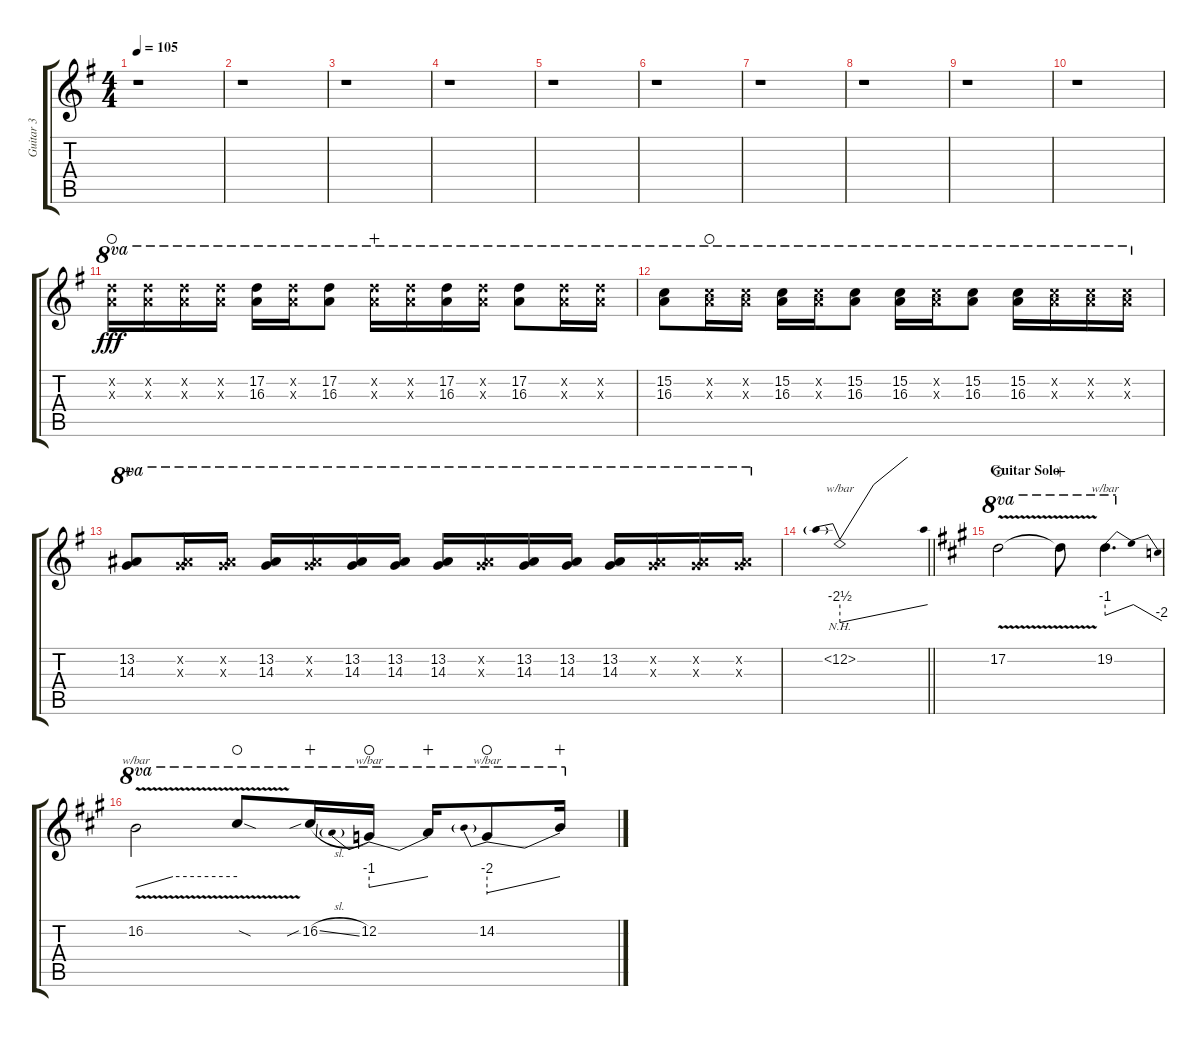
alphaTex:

\track ("Guitar 3" "Guitar 3") {instrument distortionguitar}
\staff {score tabs}
\tuning (D4 A3 F3 C3 G2 D2) {hide}
\ts (4 4)
\tempo 105
\clef g2
\ks eminor
r.1{dy fff} |
r.1 |
r.1 |
r.1 |
r.1 |
r.1 |
r.1 |
r.1 |
r.1 |
r.1 |
(17.2{x} 16.3{x}).16{ot 8va waho} (17.2{x} 16.3{x}).16{ot 8va} (17.2{x} 16.3{x}).16{ot 8va} (17.2{x} 16.3{x}).16{ot 8va} (17.2 16.3).16{ot 8va} (17.2{x} 16.3{x}).16{ot 8va} (17.2 16.3).8{ot 8va} (17.2{x} 16.3{x}).16{ot 8va wahc} (17.2{x} 16.3{x}).16{ot 8va} (17.2 16.3).16{ot 8va} (17.2{x} 16.3{x}).16{ot 8va} (17.2 16.3).8{ot 8va} (17.2{x} 16.3{x}).16{ot 8va} (17.2{x} 16.3{x}).16{ot 8va} |
(15.2 16.3).8{ot 8va} (15.2{x} 16.3{x}).16{ot 8va waho} (15.2{x} 16.3{x}).16{ot 8va} (15.2 16.3).16{ot 8va} (15.2{x} 16.3{x}).16{ot 8va} (15.2 16.3).8{ot 8va} (15.2 16.3).16{ot 8va} (15.2{x} 16.3{x}).16{ot 8va} (15.2 16.3).8{ot 8va} (15.2 16.3).16{ot 8va} (15.2{x} 16.3{x}).16{ot 8va} (15.2{x} 16.3{x}).16{ot 8va} (15.2{x} 16.3{x}).16{ot 8va} |
(13.2 14.3).8{ot 8va wahc} (13.2{x} 14.3{x}).16{ot 8va} (13.2{x} 14.3{x}).16{ot 8va} (13.2 14.3).16{ot 8va} (13.2{x} 14.3{x}).16{ot 8va} (13.2 14.3).16{ot 8va} (13.2 14.3).16{ot 8va} (13.2 14.3).16{ot 8va} (13.2{x} 14.3{x}).16{ot 8va} (13.2 14.3).16{ot 8va} (13.2 14.3).16{ot 8va} (13.2 14.3).16{ot 8va} (13.2{x} 14.3{x}).16{ot 8va} (13.2{x} 14.3{x}).16{ot 8va} (13.2{x} 14.3{x}).16{ot 8va} |
\barLineRight lightlight
12.2{nh}.1{tbe (predivedive default 0 -10 60 0)} |
\section ("" "Guitar Solo")
\ks f#minor
17.2{v}.2{ot 8va waho} 17.2{t}.8{ot 8va wahc} 19.2.4{d tbe (dip default 0 -4 23 0 60 -8) ot 8va} |
16.2{v}.2{tbe (custom default 0 -4 22 0 60 0) ot 8va} 16.2{sod t}.8{ot 8va waho} 16.2{sib sl}.16{ot 8va wahc} 12.2.16{tbe (predivedive default 0 -4 60 0) ot 8va waho} 12.2{t}.16{ot 8va wahc} 14.2.8{tbe (predivedive default 0 -8 60 0) ot 8va waho} 14.2{t}.16{ot 8va wahc}
